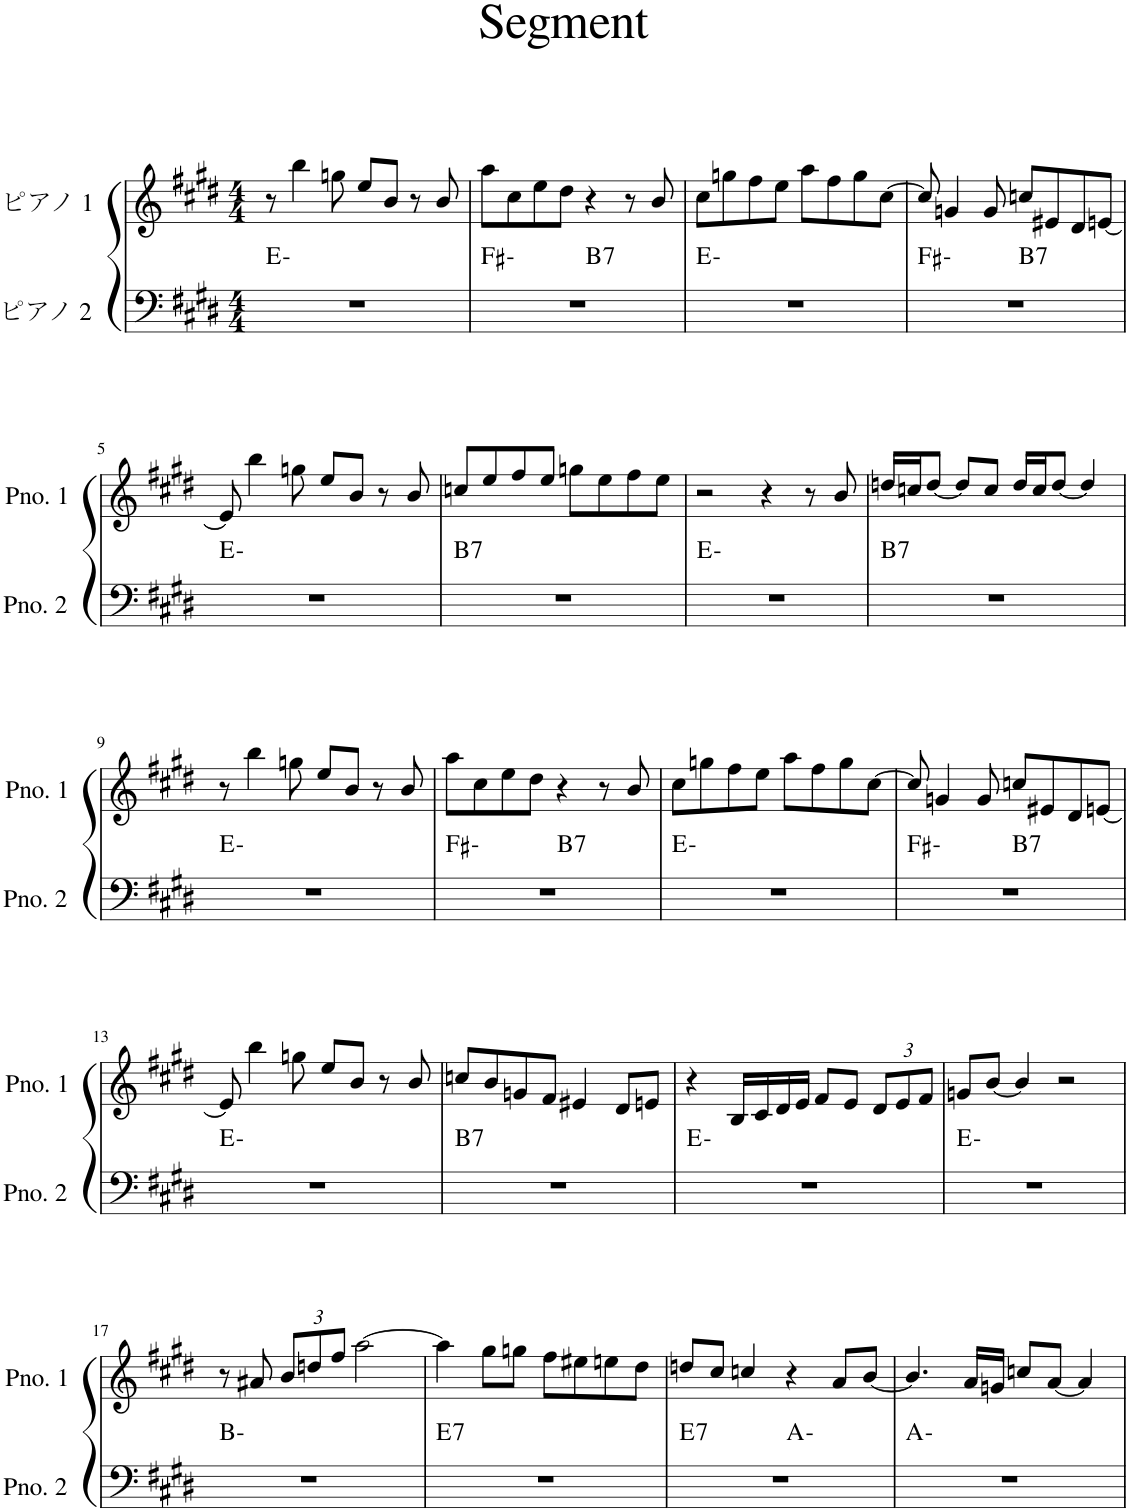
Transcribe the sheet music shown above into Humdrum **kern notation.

**kern	**harte	**kern
*part2	*part2	*part1
*staff2	*	*staff1
*I"ピアノ 2	*	*I"ピアノ 1
*clefF4	*	*clefG2
*k[f#c#g#d#]	*	*k[f#c#g#d#]
*M4/4	*	*M4/4
=1	=1	=1
1r	E:min	8r
.	.	4bb\
.	.	8ggn\
.	.	8ee/L
.	.	8b/J
.	.	8r
.	.	8b/
=2	=2	=2
*^	*	*
1r	2ryy	F#:min	8aa\L
.	.	.	8cc#\
.	.	.	8ee\
.	.	.	8dd#\J
!	!	!LO:H:kt=7	!
.	2ryy	B:7	4r
.	.	.	8r
.	.	.	8b/
*v	*v	*	*
=3	=3	=3
1r	E:min	8cc#\L
.	.	8ggn\
.	.	8ff#\
.	.	8ee\J
.	.	8aa\L
.	.	8ff#\
.	.	8gg\
.	.	[8cc#\J
=4	=4	=4
*^	*	*
1r	2ryy	F#:min	8cc#/]
.	.	.	4gn/
.	.	.	8g/
!	!	!LO:H:kt=7	!
.	2ryy	B:7	8ccn/L
.	.	.	8e#X/
.	.	.	8d#/
.	.	.	[8en/J
*v	*v	*	*
!!LO:LB:g=z
=5	=5	=5
1r	E:min	8e/]
.	.	4bb\
.	.	8ggn\
.	.	8ee/L
.	.	8b/J
.	.	8r
.	.	8b/
=6	=6	=6
!	!LO:H:kt=7	!
1r	B:7	8ccn/L
.	.	8ee/
.	.	8ff#/
.	.	8ee/J
.	.	8ggn\L
.	.	8ee\
.	.	8ff#\
.	.	8ee\J
=7	=7	=7
1r	E:min	2r
.	.	4r
.	.	8r
.	.	8b/
=8	=8	=8
!	!LO:H:kt=7	!
1r	B:7	16ddn/LL
.	.	16ccn/J
.	.	[8dd/J
.	.	8dd/L]
.	.	8cc/J
.	.	16dd/LL
.	.	16cc/J
.	.	[8dd/J
.	.	4dd/]
!!LO:LB:g=z
=9	=9	=9
1r	E:min	8r
.	.	4bb\
.	.	8ggn\
.	.	8ee/L
.	.	8b/J
.	.	8r
.	.	8b/
=10	=10	=10
*^	*	*
1r	2ryy	F#:min	8aa\L
.	.	.	8cc#\
.	.	.	8ee\
.	.	.	8dd#\J
!	!	!LO:H:kt=7	!
.	2ryy	B:7	4r
.	.	.	8r
.	.	.	8b/
*v	*v	*	*
=11	=11	=11
1r	E:min	8cc#\L
.	.	8ggn\
.	.	8ff#\
.	.	8ee\J
.	.	8aa\L
.	.	8ff#\
.	.	8gg\
.	.	[8cc#\J
=12	=12	=12
*^	*	*
1r	2ryy	F#:min	8cc#/]
.	.	.	4gn/
.	.	.	8g/
!	!	!LO:H:kt=7	!
.	2ryy	B:7	8ccn/L
.	.	.	8e#X/
.	.	.	8d#/
.	.	.	[8en/J
*v	*v	*	*
!!LO:LB:g=z
=13	=13	=13
1r	E:min	8e/]
.	.	4bb\
.	.	8ggn\
.	.	8ee/L
.	.	8b/J
.	.	8r
.	.	8b/
=14	=14	=14
!	!LO:H:kt=7	!
1r	B:7	8ccn/L
.	.	8b/
.	.	8gn/
.	.	8f#/J
.	.	4e#X/
.	.	8d#/L
.	.	8en/J
=15	=15	=15
1r	E:min	4r
.	.	16B/LL
.	.	16c#/
.	.	16d#/
.	.	16e/JJ
.	.	8f#/L
.	.	8e/J
*	*	*Xbrackettup
.	.	12d#/L
.	.	12e/
.	.	12f#/J
=16	=16	=16
1r	E:min	8gn/L
.	.	[8b/J
.	.	4b/]
.	.	2r
!!LO:LB:g=z
=17	=17	=17
1r	B:min	8r
.	.	8a#X/
.	.	12b/L
.	.	12ddn/
.	.	12ff#/J
.	.	[2aa\
=18	=18	=18
!	!LO:H:kt=7	!
1r	E:7	4aa\]
.	.	8gg#\L
.	.	8ggn\J
.	.	8ff#\L
.	.	8ee#X\
.	.	8een\
.	.	8dd#\J
=19	=19	=19
!	!LO:H:kt=7	!
*^	*	*
1r	2ryy	E:7	8ddn/L
.	.	.	8cc#/J
.	.	.	4ccn/
.	2ryy	A:min	4r
.	.	.	8a/L
.	.	.	[8b/J
*v	*v	*	*
=20	=20	=20
1r	A:min	4.b/]
.	.	16a/LL
.	.	16gn/JJ
.	.	8ccn/L
.	.	[8a/J
.	.	4a/]
=	=	=
*-	*-	*-
